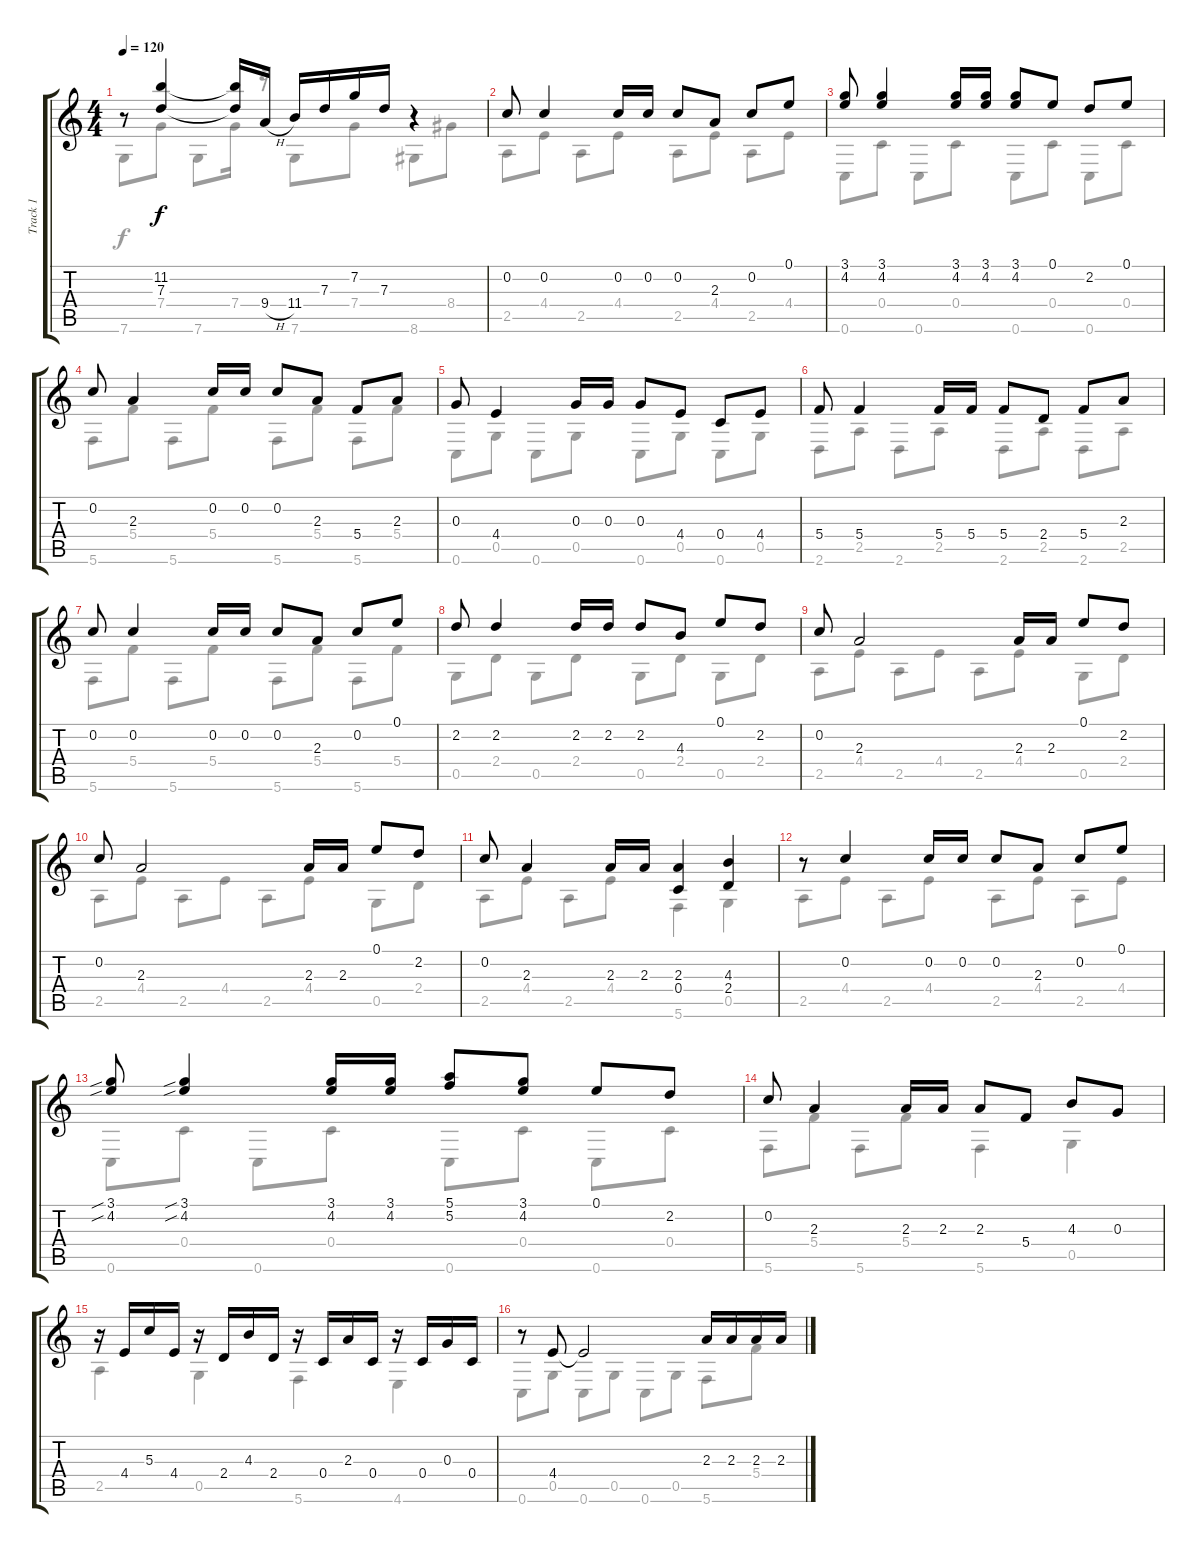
\track ("Track 1" "Track 1") {instrument acousticguitarsteel}
\staff {score tabs}
\tuning (E4 C4 G3 C3 G2 C2) {hide}
\voice
\ts (4 4)
\tempo 120
\clef g2
\ks aminor
r.8{dy f} (11.2 7.3).4 (11.2{t} 7.3{t}).16 9.4{h}.16 11.4.16 7.3.16 7.2.16 7.3.16 r.4 |
0.2.8 0.2.4 0.2.16 0.2.16 0.2.8 2.3.8 0.2.8 0.1.8 |
(3.1 4.2).8 (3.1 4.2).4 (3.1 4.2).16 (3.1 4.2).16 (3.1 4.2).8 0.1.8 2.2.8 0.1.8 |
0.2.8 2.3.4 0.2.16 0.2.16 0.2.8 2.3.8 5.4.8 2.3.8 |
0.3.8 4.4.4 0.3.16 0.3.16 0.3.8 4.4.8 0.4.8 4.4.8 |
5.4.8 5.4.4 5.4.16 5.4.16 5.4.8 2.4.8 5.4.8 2.3.8 |
0.2.8 0.2.4 0.2.16 0.2.16 0.2.8 2.3.8 0.2.8 0.1.8 |
2.2.8 2.2.4 2.2.16 2.2.16 2.2.8 4.3.8 0.1.8 2.2.8 |
0.2.8 2.3.2 2.3.16 2.3.16 0.1.8 2.2.8 |
0.2.8 2.3.2 2.3.16 2.3.16 0.1.8 2.2.8 |
0.2.8 2.3.4 2.3.16 2.3.16 (2.3 0.4).4 (4.3 2.4).4 |
r.8 0.2.4 0.2.16 0.2.16 0.2.8 2.3.8 0.2.8 0.1.8 |
(3.1{sib} 4.2{sib}).8 (3.1{sib} 4.2{sib}).4 (3.1 4.2).16 (3.1 4.2).16 (5.1 5.2).8 (3.1 4.2).8 0.1.8 2.2.8 |
0.2.8 2.3.4 2.3.16 2.3.16 2.3.8 5.4.8 4.3.8 0.3.8 |
r.16 4.4.16 5.3.16 4.4.16 r.16 2.4.16 4.3.16 2.4.16 r.16 0.4.16 2.3.16 0.4.16 r.16 0.4.16 0.3.16 0.4.16 |
r.8 4.4.8 4.4{t}.2 2.3.16 2.3.16 2.3.16 2.3.16
\voice
\clef g2
\ottava regular
\simile none
\ks aminor
7.6.8{dy f} 7.4.8 7.6.8 7.4.16 r.16 7.6.8 7.4.8 8.6.8 8.4.8 |
2.5.8 4.4.8 2.5.8 4.4.8 2.5.8 4.4.8 2.5.8 4.4.8 |
0.6.8 0.4.8 0.6.8 0.4.8 0.6.8 0.4.8 0.6.8 0.4.8 |
5.6.8 5.4.8 5.6.8 5.4.8 5.6.8 5.4.8 5.6.8 5.4.8 |
0.6.8 0.5.8 0.6.8 0.5.8 0.6.8 0.5.8 0.6.8 0.5.8 |
2.6.8 2.5.8 2.6.8 2.5.8 2.6.8 2.5.8 2.6.8 2.5.8 |
5.6.8 5.4.8 5.6.8 5.4.8 5.6.8 5.4.8 5.6.8 5.4.8 |
0.5.8 2.4.8 0.5.8 2.4.8 0.5.8 2.4.8 0.5.8 2.4.8 |
2.5.8 4.4.8 2.5.8 4.4.8 2.5.8 4.4.8 0.5.8 2.4.8 |
2.5.8 4.4.8 2.5.8 4.4.8 2.5.8 4.4.8 0.5.8 2.4.8 |
2.5.8 4.4.8 2.5.8 4.4.8 5.6.4 0.5.4 |
2.5.8 4.4.8 2.5.8 4.4.8 2.5.8 4.4.8 2.5.8 4.4.8 |
0.6.8 0.4.8 0.6.8 0.4.8 0.6.8 0.4.8 0.6.8 0.4.8 |
5.6.8 5.4.8 5.6.8 5.4.8 5.6.4 0.5.4 |
2.5.4 0.5.4 5.6.4 4.6.4 |
0.6.8 0.5.8 0.6.8 0.5.8 0.6.8 0.5.8 5.6.8 5.4.8
